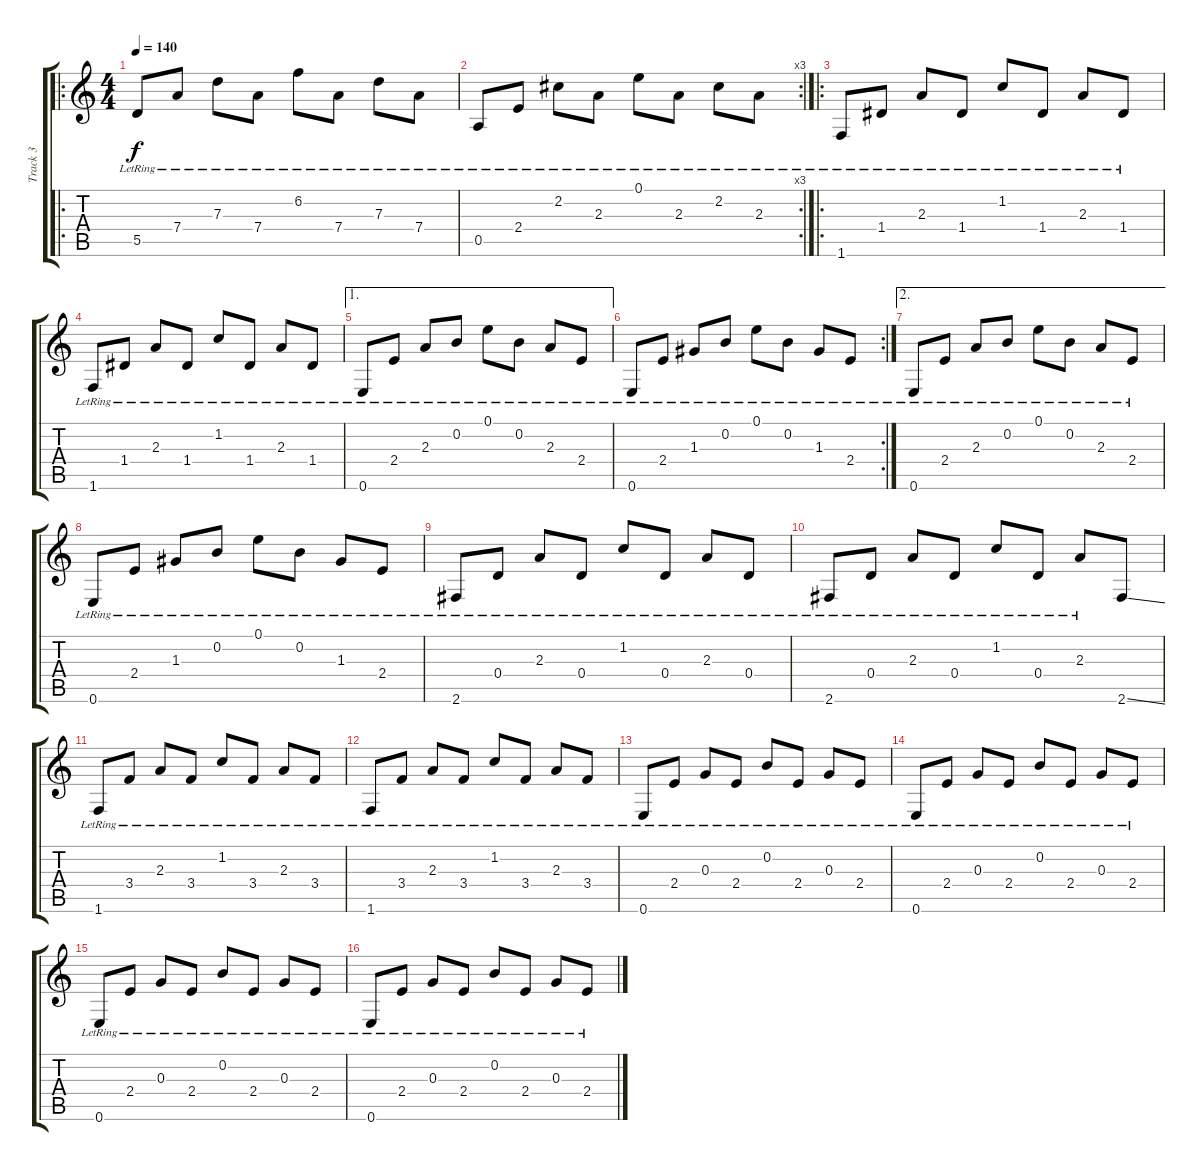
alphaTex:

\track ("Track 3" "Track 3") {instrument acousticguitarnylon}
\staff {score tabs}
\tuning (E4 B3 G3 D3 A2 E2) {hide}
\ro
\ts (4 4)
\tempo 140
\clef g2
\ks c
5.5{lr}.8{dy f} 7.4{lr}.8 7.3{lr}.8 7.4{lr}.8 6.2{lr}.8 7.4{lr}.8 7.3{lr}.8 7.4{lr}.8 |
\rc 3
0.5{lr}.8 2.4{lr}.8 2.2{lr}.8 2.3{lr}.8 0.1{lr}.8 2.3{lr}.8 2.2{lr}.8 2.3{lr}.8 |
\ro
1.6{lr}.8 1.4{lr}.8 2.3{lr}.8 1.4{lr}.8 1.2{lr}.8 1.4{lr}.8 2.3{lr}.8 1.4{lr}.8 |
1.6{lr}.8 1.4{lr}.8 2.3{lr}.8 1.4{lr}.8 1.2{lr}.8 1.4{lr}.8 2.3{lr}.8 1.4{lr}.8 |
\ae 1
0.6{lr}.8 2.4{lr}.8 2.3{lr}.8 0.2{lr}.8 0.1{lr}.8 0.2{lr}.8 2.3{lr}.8 2.4{lr}.8 |
\rc 2
0.6{lr}.8 2.4{lr}.8 1.3{lr}.8 0.2{lr}.8 0.1{lr}.8 0.2{lr}.8 1.3{lr}.8 2.4{lr}.8 |
\ae 2
0.6{lr}.8 2.4{lr}.8 2.3{lr}.8 0.2{lr}.8 0.1{lr}.8 0.2{lr}.8 2.3{lr}.8 2.4{lr}.8 |
0.6{lr}.8 2.4{lr}.8 1.3{lr}.8 0.2{lr}.8 0.1{lr}.8 0.2{lr}.8 1.3{lr}.8 2.4{lr}.8 |
2.6{lr}.8 0.4{lr}.8 2.3{lr}.8 0.4{lr}.8 1.2{lr}.8 0.4{lr}.8 2.3{lr}.8 0.4{lr}.8 |
2.6{lr}.8 0.4{lr}.8 2.3{lr}.8 0.4{lr}.8 1.2{lr}.8 0.4{lr}.8 2.3{lr}.8 2.6{ss}.8 |
1.6{lr}.8 3.4{lr}.8 2.3{lr}.8 3.4{lr}.8 1.2{lr}.8 3.4{lr}.8 2.3{lr}.8 3.4{lr}.8 |
1.6{lr}.8 3.4{lr}.8 2.3{lr}.8 3.4{lr}.8 1.2{lr}.8 3.4{lr}.8 2.3{lr}.8 3.4{lr}.8 |
0.6{lr}.8 2.4{lr}.8 0.3{lr}.8 2.4{lr}.8 0.2{lr}.8 2.4{lr}.8 0.3{lr}.8 2.4{lr}.8 |
0.6{lr}.8 2.4{lr}.8 0.3{lr}.8 2.4{lr}.8 0.2{lr}.8 2.4{lr}.8 0.3{lr}.8 2.4{lr}.8 |
0.6{lr}.8 2.4{lr}.8 0.3{lr}.8 2.4{lr}.8 0.2{lr}.8 2.4{lr}.8 0.3{lr}.8 2.4{lr}.8 |
0.6{lr}.8 2.4{lr}.8 0.3{lr}.8 2.4{lr}.8 0.2{lr}.8 2.4{lr}.8 0.3{lr}.8 2.4{lr}.8
